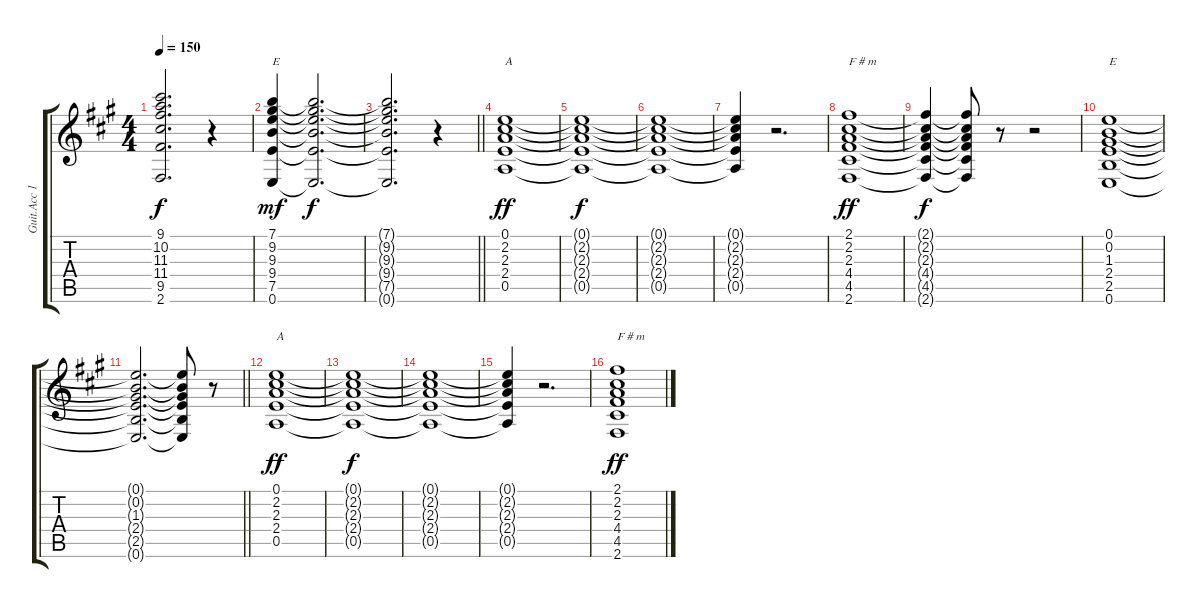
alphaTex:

\track ("Guit.Acc 1" "Guit.Acc 1") {instrument distortionguitar}
\staff {score tabs}
\tuning (E4 B3 G3 D3 A2 E2) {hide}
\ts (4 4)
\tempo 150
\clef g2
\ks a
(9.1{t} 10.2{t} 11.3{t} 11.4{t} 9.5{t} 2.6{t}).2{d dy f} r.4 |
(7.1 9.2 9.3 9.4 7.5 0.6).4{txt "E" dy mf volume 11 instrument distortionguitar} (7.1{t} 9.2{t} 9.3{t} 9.4{t} 7.5{t} 0.6{t}).2{d dy f volume 0} |
\barLineRight lightlight
(7.1{t} 9.2{t} 9.3{t} 9.4{t} 7.5{t} 0.6{t}).2{d} r.4 |
(0.1 2.2 2.3 2.4 0.5).1{txt "A" dy ff volume 11 instrument distortionguitar} |
(0.1{t} 2.2{t} 2.3{t} 2.4{t} 0.5{t}).1{dy f volume 0} |
(0.1{t} 2.2{t} 2.3{t} 2.4{t} 0.5{t}).1 |
(0.1{t} 2.2{t} 2.3{t} 2.4{t} 0.5{t}).4 r.2{d volume 11} |
(2.1 2.2 2.3 4.4 4.5 2.6).1{txt "F # m" dy ff volume 0} |
(2.1{t} 2.2{t} 2.3{t} 4.4{t} 4.5{t} 2.6{t}).4{dy f} (2.1{t} 2.2{t} 2.3{t} 4.4{t} 4.5{t} 2.6{t}).8 r.8 r.2{volume 11} |
(0.1 0.2 1.3 2.4 2.5 0.6).1{txt "E" volume 0} |
\barLineRight lightlight
(0.1{t} 0.2{t} 1.3{t} 2.4{t} 2.5{t} 0.6{t}).2{d} (0.1{t} 0.2{t} 1.3{t} 2.4{t} 2.5{t} 0.6{t}).8 r.8 |
(0.1 2.2 2.3 2.4 0.5).1{txt "A" dy ff volume 11 instrument distortionguitar} |
(0.1{t} 2.2{t} 2.3{t} 2.4{t} 0.5{t}).1{dy f volume 0} |
(0.1{t} 2.2{t} 2.3{t} 2.4{t} 0.5{t}).1 |
(0.1{t} 2.2{t} 2.3{t} 2.4{t} 0.5{t}).4 r.2{d volume 11} |
(2.1 2.2 2.3 4.4 4.5 2.6).1{txt "F # m" dy ff volume 0}
